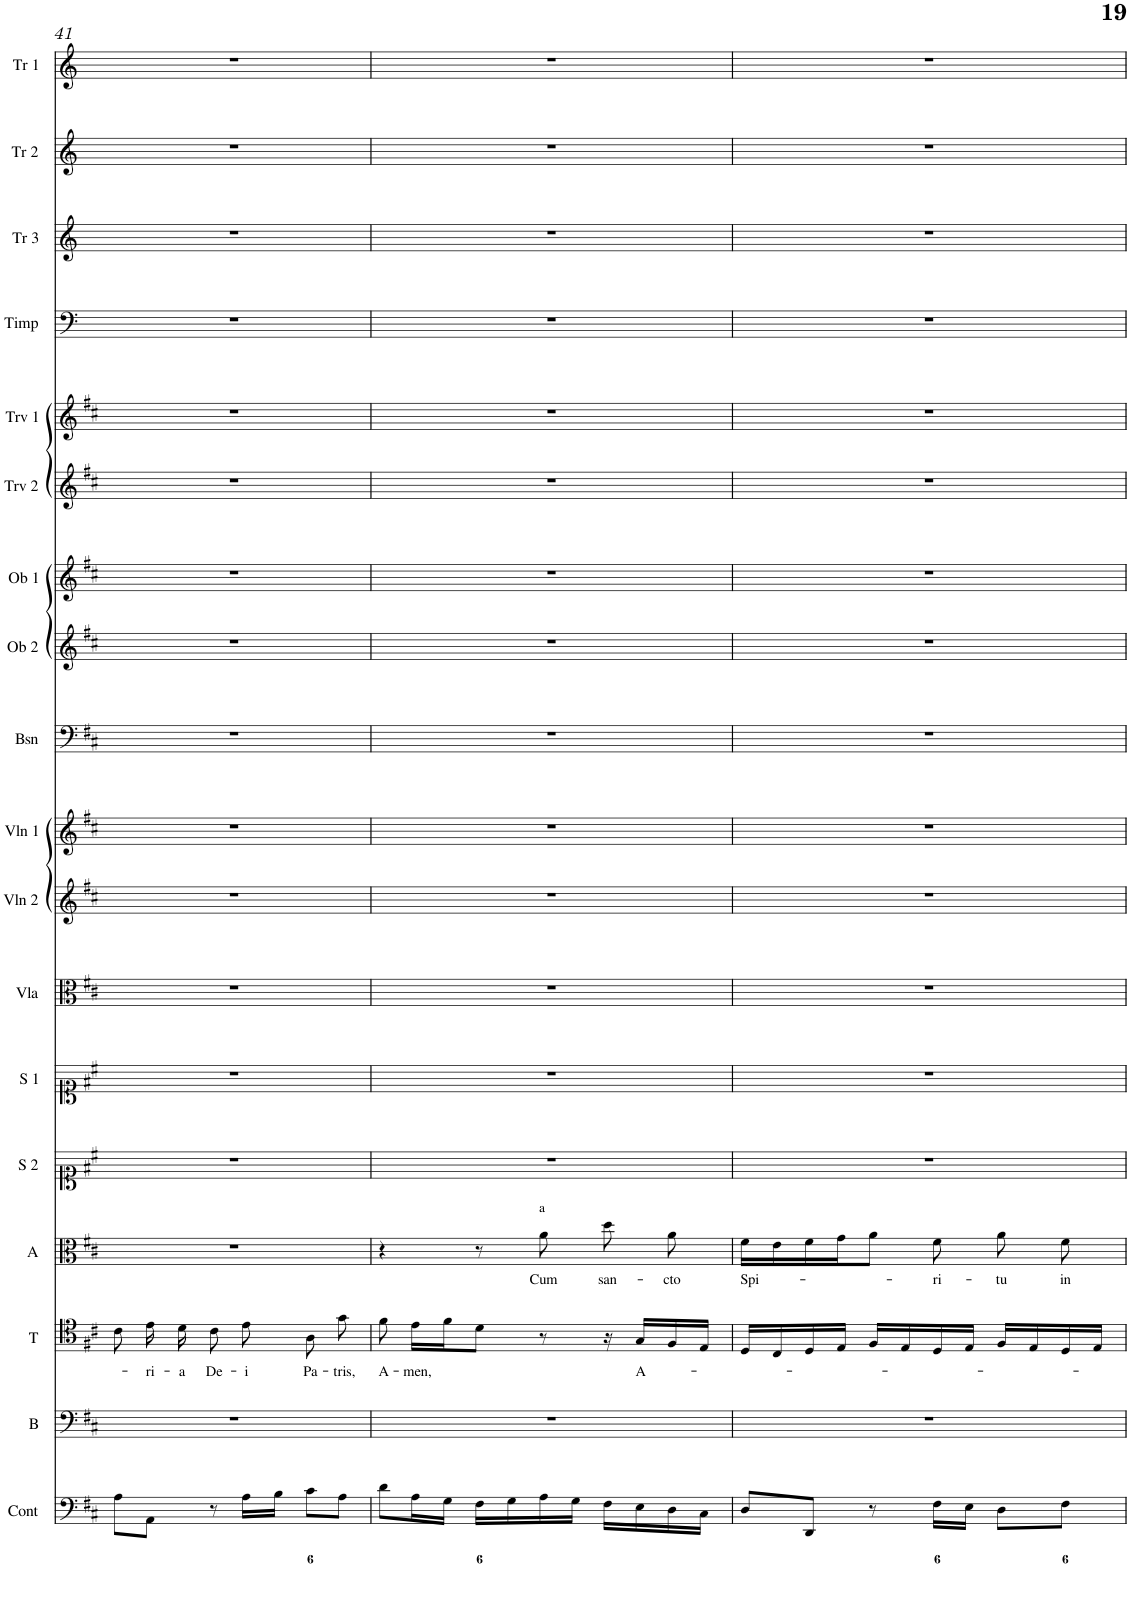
**kern	**kern	**kern	**text	**kern	**text	**kern	**kern	**kern	**kern	**kern	**kern	**kern	**kern	**kern	**kern	**kern	**kern	**kern	**kern
*part18	*part17	*part16	*part16	*part15	*part15	*part14	*part13	*part12	*part11	*part10	*part9	*part8	*part7	*part6	*part5	*part4	*part3	*part2	*part1
*staff18	*staff17	*staff16	*staff16	*staff15	*staff15	*staff14	*staff13	*staff12	*staff11	*staff10	*staff9	*staff8	*staff7	*staff6	*staff5	*staff4	*staff3	*staff2	*staff1
*I"Continuo	*I"Bass	*I"Tenor	*	*I"Alto	*	*I"Soprano 2	*I"Soprano 1	*I"Viola	*I"Violin 2	*I"Violin 1	*I"Bassoon	*I"Oboe 2	*I"Oboe 1	*I"Traverso 2	*I"Traverso 1	*I"Timpani	*I"Tromba 3	*I"Tromba 2	*I"Tromba 1
*I'Cont	*I'B	*I'T	*	*I'A	*	*I'S 2	*I'S 1	*I'Vla	*I'Vln 2	*I'Vln 1	*I'Bsn	*I'Ob 2	*I'Ob 1	*I'Trv 2	*I'Trv 1	*I'Timp	*I'Tr 3	*I'Tr 2	*I'Tr 1
!!LO:PB:g=z
*clefF4	*clefF4	*clefC4	*	*clefC3	*	*clefC1	*clefC1	*clefC3	*clefG2	*clefG2	*clefF4	*clefG2	*clefG2	*clefG2	*clefG2	*clefF4	*clefG2	*clefG2	*clefG2
*	*	*	*	*	*	*	*	*	*	*	*	*	*	*	*	*Trd-1c-2	*Trd-1c-2	*Trd-1c-2	*Trd-1c-2
*k[f#c#]	*k[f#c#]	*k[f#c#]	*	*k[f#c#]	*	*k[f#c#]	*k[f#c#]	*k[f#c#]	*k[f#c#]	*k[f#c#]	*k[f#c#]	*k[f#c#]	*k[f#c#]	*k[f#c#]	*k[f#c#]	*k[]	*k[]	*k[]	*k[]
*M3/4	*M3/4	*M3/4	*	*M3/4	*	*M3/4	*M3/4	*M3/4	*M3/4	*M3/4	*M3/4	*M3/4	*M3/4	*M3/4	*M3/4	*M3/4	*M3/4	*M3/4	*M3/4
=41	=41	=41	=41	=41	=41	=41	=41	=41	=41	=41	=41	=41	=41	=41	=41	=41	=41	=41	=41
8A\L	2.r	8c#\	.	2.r	.	2.r	2.r	2.r	2.r	2.r	2.r	2.r	2.r	2.r	2.r	2.r	2.r	2.r	2.r
!	!	!	!LO:LY:b	!	!	!	!	!	!	!	!	!	!	!	!	!	!	!	!
8AA\J	.	16e\	-ri-	.	.	.	.	.	.	.	.	.	.	.	.	.	.	.	.
!	!	!	!LO:LY:b	!	!	!	!	!	!	!	!	!	!	!	!	!	!	!	!
.	.	16d\	-a	.	.	.	.	.	.	.	.	.	.	.	.	.	.	.	.
!	!	!	!LO:LY:b	!	!	!	!	!	!	!	!	!	!	!	!	!	!	!	!
8r	.	8c#\	De-	.	.	.	.	.	.	.	.	.	.	.	.	.	.	.	.
!	!	!	!LO:LY:b	!	!	!	!	!	!	!	!	!	!	!	!	!	!	!	!
16A\LL	.	8e\	-i	.	.	.	.	.	.	.	.	.	.	.	.	.	.	.	.
16B\JJ	.	.	.	.	.	.	.	.	.	.	.	.	.	.	.	.	.	.	.
!	!	!	!LO:LY:b	!	!	!	!	!	!	!	!	!	!	!	!	!	!	!	!
8c#\L	.	8A\	Pa-	.	.	.	.	.	.	.	.	.	.	.	.	.	.	.	.
!	!	!	!LO:LY:b	!	!	!	!	!	!	!	!	!	!	!	!	!	!	!	!
8A\J	.	8g\	-tris,	.	.	.	.	.	.	.	.	.	.	.	.	.	.	.	.
=42	=42	=42	=42	=42	=42	=42	=42	=42	=42	=42	=42	=42	=42	=42	=42	=42	=42	=42	=42
!	!	!	!LO:LY:b	!	!	!	!	!	!	!	!	!	!	!	!	!	!	!	!
8d\L	2.r	8f#\	A-	4r	.	2.r	2.r	2.r	2.r	2.r	2.r	2.r	2.r	2.r	2.r	2.r	2.r	2.r	2.r
!	!	!	!LO:LY:b	!	!	!	!	!	!	!	!	!	!	!	!	!	!	!	!
16A\L	.	16e\LL	-men,	.	.	.	.	.	.	.	.	.	.	.	.	.	.	.	.
16G\JJ	.	16f#\J	.	.	.	.	.	.	.	.	.	.	.	.	.	.	.	.	.
16F#\LL	.	8d\J	.	8r	.	.	.	.	.	.	.	.	.	.	.	.	.	.	.
16G\	.	.	.	.	.	.	.	.	.	.	.	.	.	.	.	.	.	.	.
!	!	!	!	!LO:TX:a:t=a	!	!	!	!	!	!	!	!	!	!	!	!	!	!	!
!	!	!	!	!	!LO:LY:b	!	!	!	!	!	!	!	!	!	!	!	!	!	!
16A\	.	8r	.	8a\	Cum	.	.	.	.	.	.	.	.	.	.	.	.	.	.
16G\JJ	.	.	.	.	.	.	.	.	.	.	.	.	.	.	.	.	.	.	.
!	!	!	!	!	!LO:LY:b	!	!	!	!	!	!	!	!	!	!	!	!	!	!
16F#\LL	.	16r	.	8dd\	san-	.	.	.	.	.	.	.	.	.	.	.	.	.	.
!	!	!	!LO:LY:b	!	!	!	!	!	!	!	!	!	!	!	!	!	!	!	!
16E\	.	16G/LL	A-	.	.	.	.	.	.	.	.	.	.	.	.	.	.	.	.
!	!	!	!	!	!LO:LY:b	!	!	!	!	!	!	!	!	!	!	!	!	!	!
16D\	.	16F#/	.	8a\	-cto	.	.	.	.	.	.	.	.	.	.	.	.	.	.
16C#\JJ	.	16E/JJ	.	.	.	.	.	.	.	.	.	.	.	.	.	.	.	.	.
=43	=43	=43	=43	=43	=43	=43	=43	=43	=43	=43	=43	=43	=43	=43	=43	=43	=43	=43	=43
!	!	!	!	!	!LO:LY:b	!	!	!	!	!	!	!	!	!	!	!	!	!	!
8D/L	2.r	16D/LL	.	16f#\LL	Spi-	2.r	2.r	2.r	2.r	2.r	2.r	2.r	2.r	2.r	2.r	2.r	2.r	2.r	2.r
.	.	16C#/	.	16e\	.	.	.	.	.	.	.	.	.	.	.	.	.	.	.
8DD/J	.	16D/	.	16f#\	.	.	.	.	.	.	.	.	.	.	.	.	.	.	.
.	.	16E/JJ	.	16g\J	.	.	.	.	.	.	.	.	.	.	.	.	.	.	.
8r	.	16F#/LL	.	8a\J	.	.	.	.	.	.	.	.	.	.	.	.	.	.	.
.	.	16E/	.	.	.	.	.	.	.	.	.	.	.	.	.	.	.	.	.
!	!	!	!	!	!LO:LY:b	!	!	!	!	!	!	!	!	!	!	!	!	!	!
16F#\LL	.	16D/	.	8f#\	-ri-	.	.	.	.	.	.	.	.	.	.	.	.	.	.
16E\JJ	.	16E/JJ	.	.	.	.	.	.	.	.	.	.	.	.	.	.	.	.	.
!	!	!	!	!	!LO:LY:b	!	!	!	!	!	!	!	!	!	!	!	!	!	!
8D\L	.	16F#/LL	.	8a\	-tu	.	.	.	.	.	.	.	.	.	.	.	.	.	.
.	.	16E/	.	.	.	.	.	.	.	.	.	.	.	.	.	.	.	.	.
!	!	!	!	!	!LO:LY:b	!	!	!	!	!	!	!	!	!	!	!	!	!	!
8F#\J	.	16D/	.	8f#\	in	.	.	.	.	.	.	.	.	.	.	.	.	.	.
.	.	16E/JJ	.	.	.	.	.	.	.	.	.	.	.	.	.	.	.	.	.
=	=	=	=	=	=	=	=	=	=	=	=	=	=	=	=	=	=	=	=
*-	*-	*-	*-	*-	*-	*-	*-	*-	*-	*-	*-	*-	*-	*-	*-	*-	*-	*-	*-
